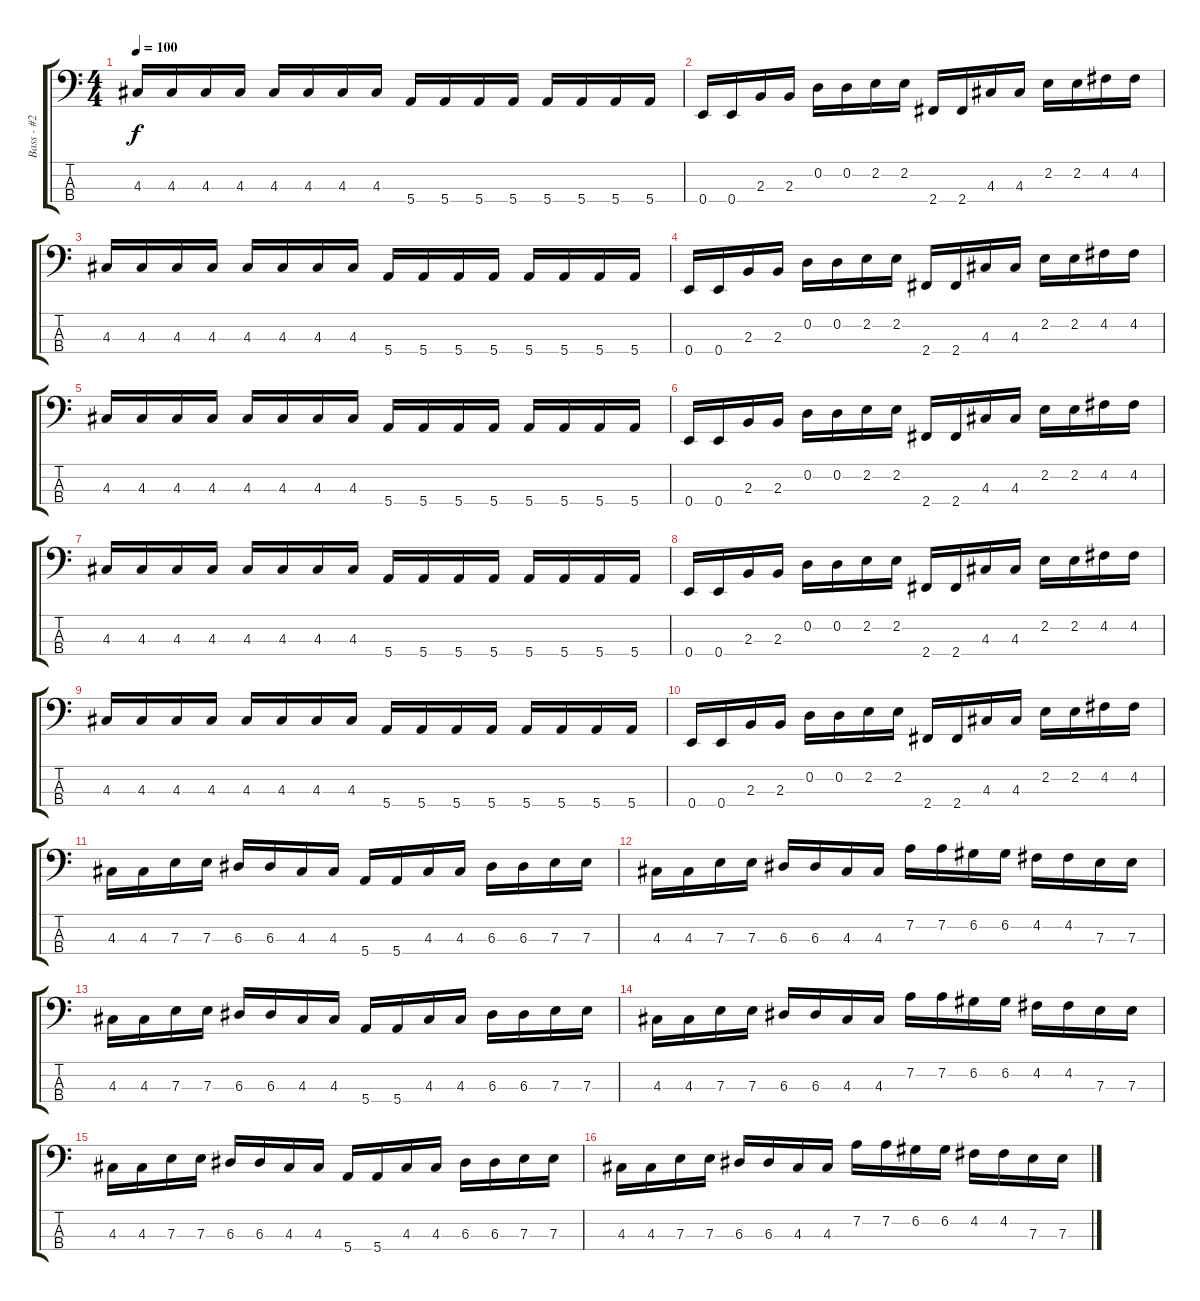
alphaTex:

\track ("Bass - #2" "Bass - #2") {instrument slapbass1}
\staff {score tabs}
\tuning (G2 D2 A1 E1) {hide}
\ts (4 4)
\tempo 100
\clef f4
\ks c
4.3.16{dy f instrument slapbass1} 4.3.16 4.3.16 4.3.16 4.3.16 4.3.16 4.3.16 4.3.16 5.4.16 5.4.16 5.4.16 5.4.16 5.4.16 5.4.16 5.4.16 5.4.16 |
0.4.16 0.4.16 2.3.16 2.3.16 0.2.16 0.2.16 2.2.16 2.2.16 2.4.16 2.4.16 4.3.16 4.3.16 2.2.16 2.2.16 4.2.16 4.2.16 |
4.3.16 4.3.16 4.3.16 4.3.16 4.3.16 4.3.16 4.3.16 4.3.16 5.4.16 5.4.16 5.4.16 5.4.16 5.4.16 5.4.16 5.4.16 5.4.16 |
0.4.16 0.4.16 2.3.16 2.3.16 0.2.16 0.2.16 2.2.16 2.2.16 2.4.16 2.4.16 4.3.16 4.3.16 2.2.16 2.2.16 4.2.16 4.2.16 |
4.3.16 4.3.16 4.3.16 4.3.16 4.3.16 4.3.16 4.3.16 4.3.16 5.4.16 5.4.16 5.4.16 5.4.16 5.4.16 5.4.16 5.4.16 5.4.16 |
0.4.16 0.4.16 2.3.16 2.3.16 0.2.16 0.2.16 2.2.16 2.2.16 2.4.16 2.4.16 4.3.16 4.3.16 2.2.16 2.2.16 4.2.16 4.2.16 |
4.3.16 4.3.16 4.3.16 4.3.16 4.3.16 4.3.16 4.3.16 4.3.16 5.4.16 5.4.16 5.4.16 5.4.16 5.4.16 5.4.16 5.4.16 5.4.16 |
0.4.16 0.4.16 2.3.16 2.3.16 0.2.16 0.2.16 2.2.16 2.2.16 2.4.16 2.4.16 4.3.16 4.3.16 2.2.16 2.2.16 4.2.16 4.2.16 |
4.3.16 4.3.16 4.3.16 4.3.16 4.3.16 4.3.16 4.3.16 4.3.16 5.4.16 5.4.16 5.4.16 5.4.16 5.4.16 5.4.16 5.4.16 5.4.16 |
0.4.16 0.4.16 2.3.16 2.3.16 0.2.16 0.2.16 2.2.16 2.2.16 2.4.16 2.4.16 4.3.16 4.3.16 2.2.16 2.2.16 4.2.16 4.2.16 |
4.3.16 4.3.16 7.3.16 7.3.16 6.3.16 6.3.16 4.3.16 4.3.16 5.4.16 5.4.16 4.3.16 4.3.16 6.3.16 6.3.16 7.3.16 7.3.16 |
4.3.16 4.3.16 7.3.16 7.3.16 6.3.16 6.3.16 4.3.16 4.3.16 7.2.16 7.2.16 6.2.16 6.2.16 4.2.16 4.2.16 7.3.16 7.3.16 |
4.3.16 4.3.16 7.3.16 7.3.16 6.3.16 6.3.16 4.3.16 4.3.16 5.4.16 5.4.16 4.3.16 4.3.16 6.3.16 6.3.16 7.3.16 7.3.16 |
4.3.16 4.3.16 7.3.16 7.3.16 6.3.16 6.3.16 4.3.16 4.3.16 7.2.16 7.2.16 6.2.16 6.2.16 4.2.16 4.2.16 7.3.16 7.3.16 |
4.3.16 4.3.16 7.3.16 7.3.16 6.3.16 6.3.16 4.3.16 4.3.16 5.4.16 5.4.16 4.3.16 4.3.16 6.3.16 6.3.16 7.3.16 7.3.16 |
4.3.16 4.3.16 7.3.16 7.3.16 6.3.16 6.3.16 4.3.16 4.3.16 7.2.16 7.2.16 6.2.16 6.2.16 4.2.16 4.2.16 7.3.16 7.3.16
